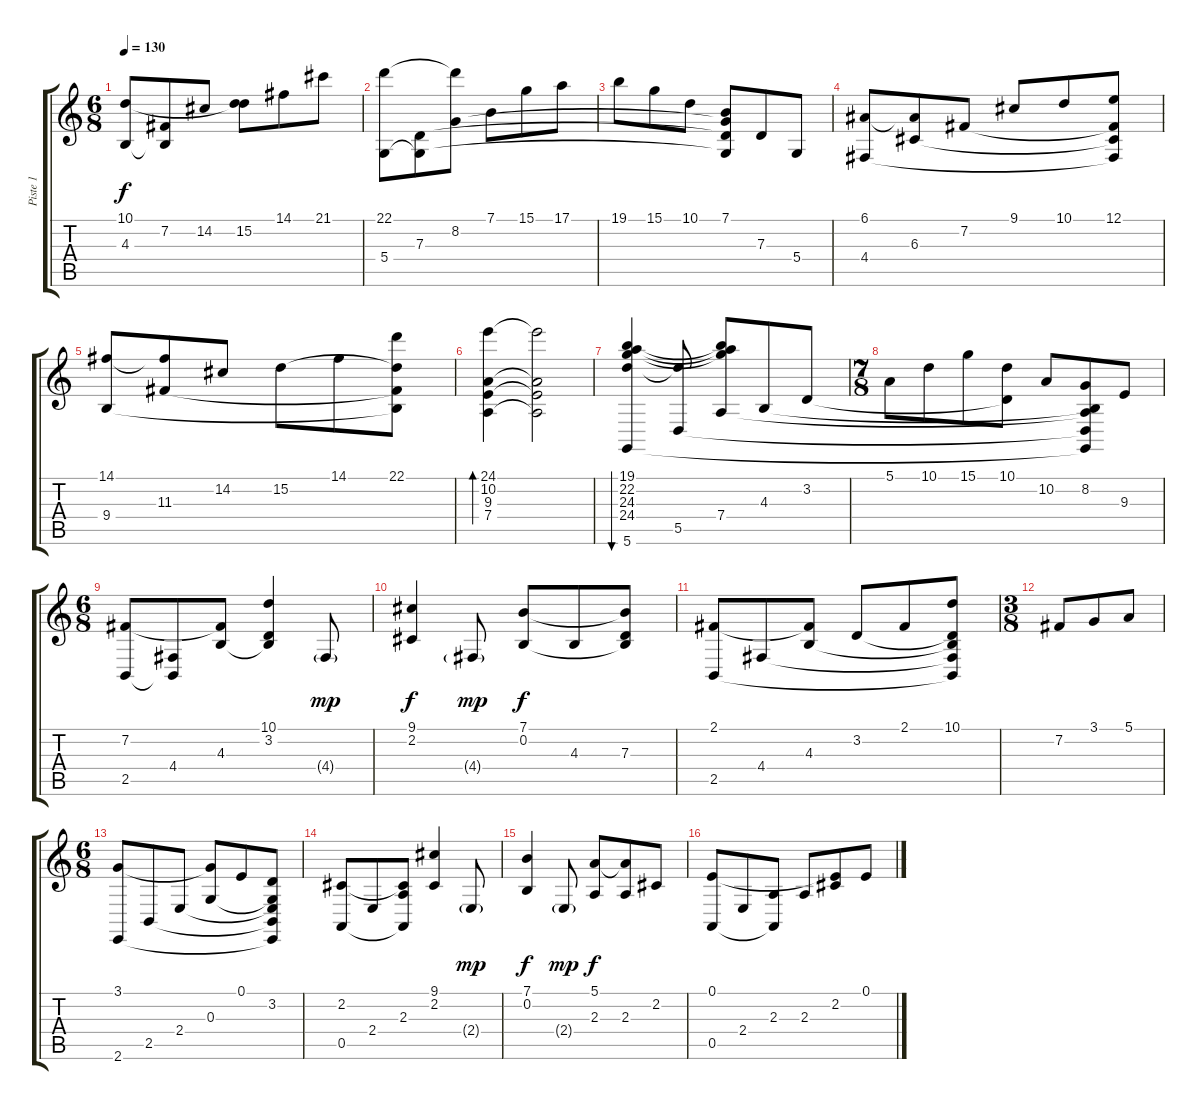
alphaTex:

\track ("Piste 1" "Piste 1") {instrument acousticgrandpiano}
\staff {score tabs}
\tuning (E4 B3 G3 D3 A2 D2) {hide}
\ts (6 8)
\tempo 130
\clef g2
\ks c
(10.1 4.3).8{dy f} (7.2 4.3{t}).8 14.2.8 (10.1{t} 15.2).8 14.1.8 21.1.8 |
(22.1 5.4).8 (7.3 5.4{t}).8 (22.1{t} 8.2).8 7.1.8 15.1.8 17.1.8 |
19.1.8 15.1.8 10.1.8 (7.1 8.2{t} 7.3{t} 5.4{t}).8 7.3.8 5.4.8 |
(6.1 4.4).8 (6.1{t} 6.3).8 7.2.8 9.1.8 10.1.8 (12.1 7.2{t} 6.3{t} 4.4{t}).8 |
(14.1 9.4).8 (14.1{t} 11.3).8 14.2.8 15.2.8 14.1.8 (22.1 15.2{t} 11.3{t} 9.4{t}).8 |
(24.1 10.2 9.3 7.4).4{bd 480} (24.1{t} 10.2{t} 9.3{t} 7.4{t}).2 |
(19.1 22.2 24.3 24.4 5.6).4{bu 480} (24.4{t} 5.5).8 (19.1{t} 22.2{t} 24.3{t} 7.4).8 4.3.8 3.2.8 |
\ts (7 8)
5.1.8 10.1.8 15.1.8 (10.1 3.2{t}).8 10.2.8 (8.2 4.3{t} 7.4{t} 5.5{t} 5.6{t}).8 9.3.8 |
\ts (6 8)
(7.2 2.5).8 (4.4 2.5{t}).8 (7.2{t} 4.3).8 (10.1 3.2 4.3{t}).4 4.4{g}.8{dy mp} |
(9.1 2.2).4{dy f} 4.4{g}.8{dy mp} (7.1 0.2).8{dy f} 4.3.8 (7.1{t} 0.2{t} 7.3).8 |
(2.1 2.5).8 4.4.8 (2.1{t} 4.3).8 3.2.8 2.1.8 (10.1 3.2{t} 4.3{t} 4.4{t} 2.5{t}).8 |
\ts (3 8)
7.2.8 3.1.8 5.1.8 |
\ts (6 8)
(3.1 2.6).8 2.5.8 2.4.8 (3.1{t} 0.3).8 0.1.8 (3.2 0.3{t} 2.4{t} 2.5{t} 2.6{t}).8 |
(2.2 0.5).8 2.4.8 (2.2{t} 2.3 0.5{t}).8 (9.1 2.2).4 2.4{g}.8{dy mp} |
(7.1 0.2).4{dy f} 2.4{g}.8{dy mp} (5.1 2.3).8{dy f} (5.1{t} 2.3).8 2.2.8 |
(0.1 0.5).8 2.4.8 (2.3 0.5{t}).8 2.3.8 (0.1{t} 2.2).8 0.1.8
